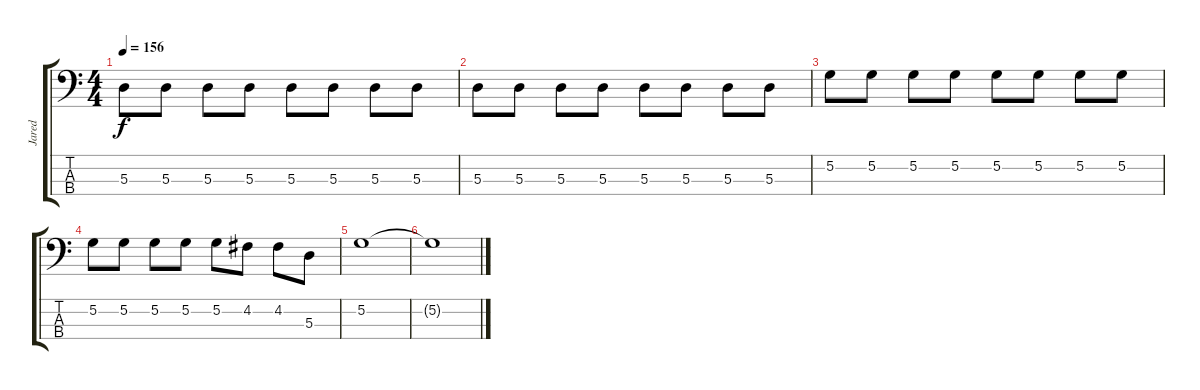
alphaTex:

\track ("Jared" "Jared") {instrument electricbassfinger}
\staff {score tabs}
\tuning (G2 D2 A1 E1) {hide}
\ts (4 4)
\tempo 156
\clef f4
\ks c
5.3.8{dy f} 5.3.8 5.3.8 5.3.8 5.3.8 5.3.8 5.3.8 5.3.8 |
5.3.8 5.3.8 5.3.8 5.3.8 5.3.8 5.3.8 5.3.8 5.3.8 |
5.2.8 5.2.8 5.2.8 5.2.8 5.2.8 5.2.8 5.2.8 5.2.8 |
5.2.8 5.2.8 5.2.8 5.2.8 5.2.8 4.2.8 4.2.8 5.3.8 |
5.2.1 |
5.2{t}.1
